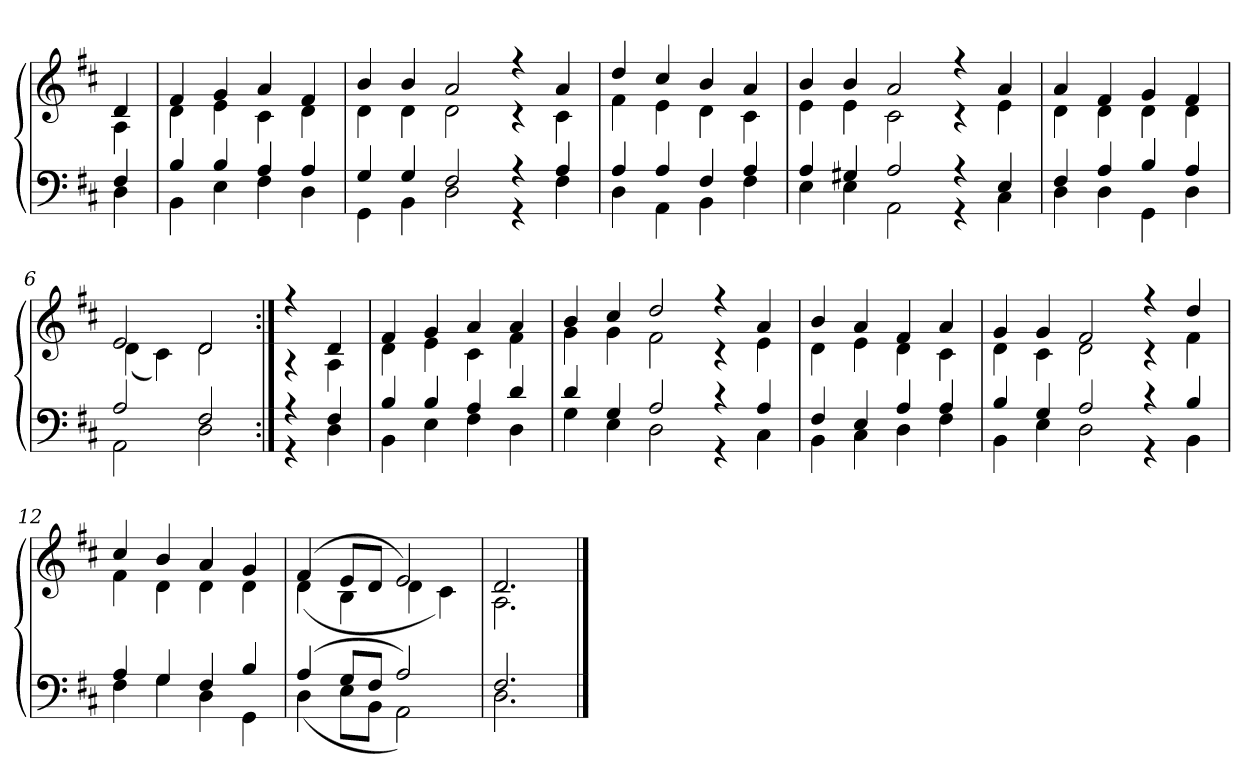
**kern	**kern
*part1	*part1
*staff2	*staff1
*clefF4	*clefG2
*k[f#c#]	*k[f#c#]
*D:	*D:
=	=
*^	*^
4F#	4D	4d	4A
=1	=1	=1	=1
4B	4BB	4f#	4d
4B	4E	4g	4e
4A	4F#	4a	4c#
4A	4D	4f#	4d
=2	=2	=2	=2
4G	4GG	4b	4d
4G	4BB	4b	4d
2F#	2D	2a	2d
4r	4r	4r	4r
4A	4F#	4a	4c#
=3	=3	=3	=3
4A	4D	4dd	4f#
4A	4AA	4cc#	4e
4F#	4BB	4b	4d
4A	4F#	4a	4c#
=4	=4	=4	=4
4A	4E	4b	4e
4G#X	4E	4b	4e
2A	2AA	2a	2c#
4r	4r	4r	4r
4E	4C#	4a	4e
=5	=5	=5	=5
4F#	4D	4a	4d
4A	4D	4f#	4d
4B	4GG	4g	4d
4A	4D	4f#	4d
=6	=6	=6	=6
2A	2AA	2e	(4d
.	.	.	4c#)
2F#	2D	2d	2d
=7:|!	=7:|!	=7:|!	=7:|!
4r	4r	4r	4r
4F#	4D	4d	4A
=8	=8	=8	=8
4B	4BB	4f#	4d
4B	4E	4g	4e
4A	4F#	4a	4c#
4d	4D	4a	4f#
=9	=9	=9	=9
4d	4G	4b	4g
4G	4E	4cc#	4g
2A	2D	2dd	2f#
4r	4r	4r	4r
4A	4C#	4a	4e
=10	=10	=10	=10
4F#	4BB	4b	4d
4E	4C#	4a	4e
4A	4D	4f#	4d
4A	4F#	4a	4c#
=11	=11	=11	=11
4B	4BB	4g	4d
4G	4E	4g	4c#
2A	2D	2f#	2d
4r	4r	4r	4r
4B	4BB	4dd	4f#
=12	=12	=12	=12
4A	4F#	4cc#	4f#
4G	4G	4b	4d
4F#	4D	4a	4d
4B	4GG	4g	4d
=13	=13	=13	=13
(4A	(4D	(4f#	(4d
8GL	8EL	8eL	4B
8F#J	8BBJ	8dJ	.
2A)	2AA)	2e)	4d
.	.	.	4c#)
=14	=14	=14	=14
2.F#	2.D	2.d	2.A
*v	*v	*	*
*	*v	*v
==	==
*-	*-
